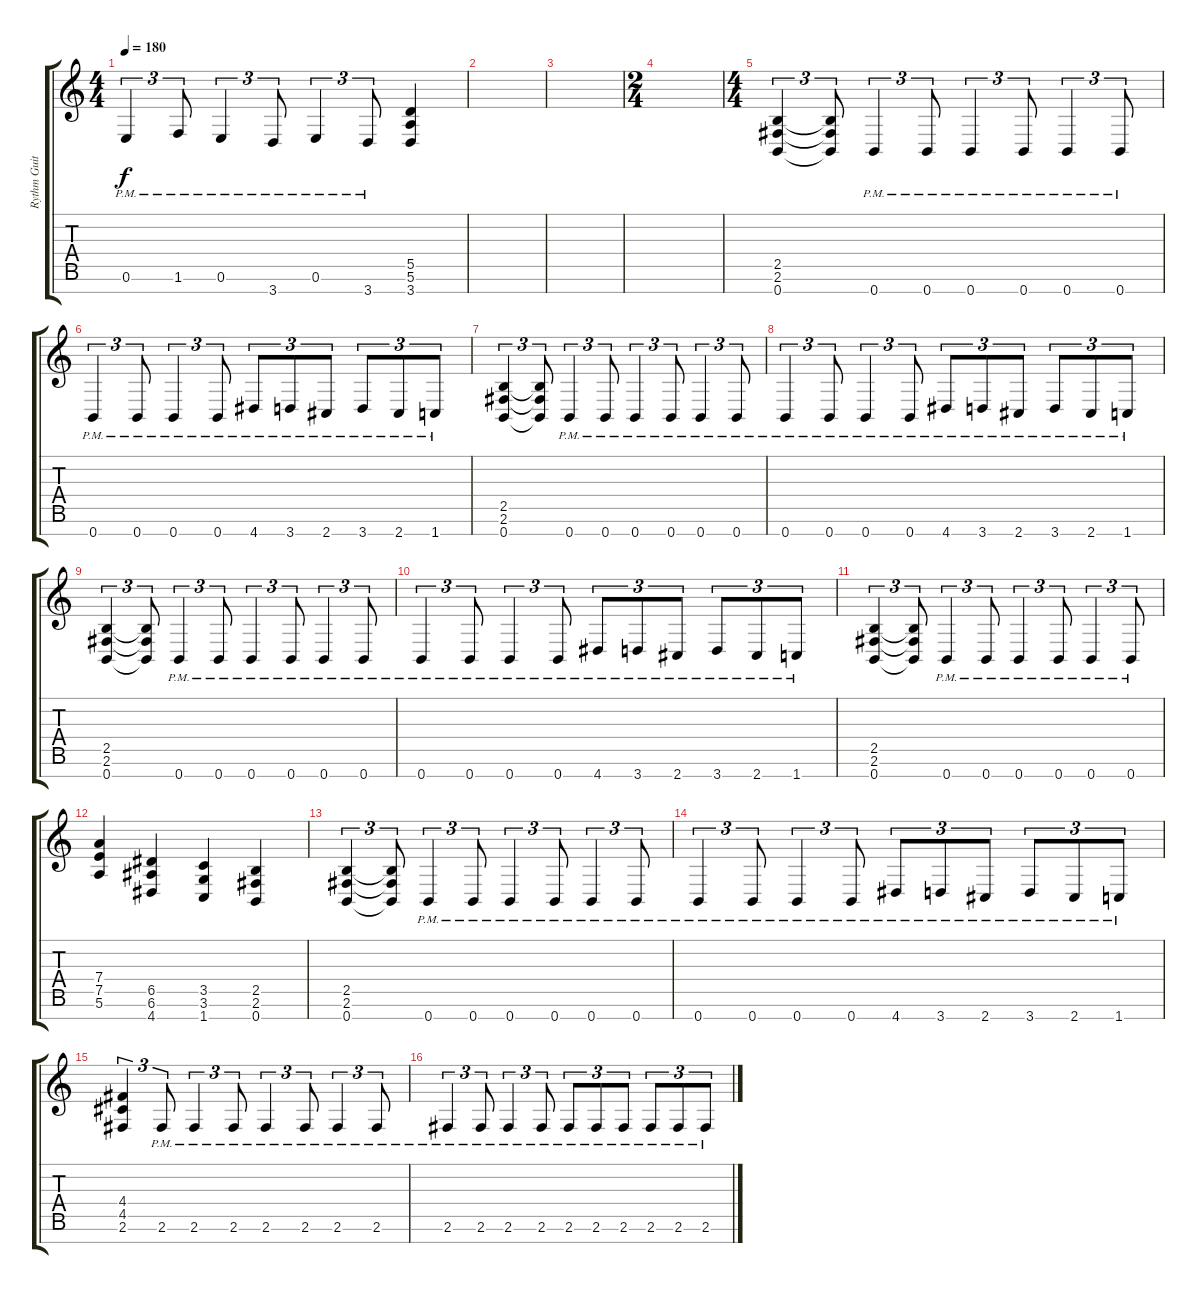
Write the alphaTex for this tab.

\track ("Rythm Guitar" "Rythm Guit") {instrument overdrivenguitar}
\staff {score tabs}
\tuning (E4 B3 G3 D3 A2 E2 B1) {hide}
\ts (4 4)
\tempo 180
\clef g2
\ks c
0.6{pm}.4{tu (3 2) dy f} 1.6{pm}.8{tu (3 2)} 0.6{pm}.4{tu (3 2)} 3.7{pm}.8{tu (3 2)} 0.6{pm}.4{tu (3 2)} 3.7{pm}.8{tu (3 2)} (5.5 5.6 3.7).4 |
|
|
\ts (2 4)
|
\ts (4 4)
(2.5 2.6 0.7).4{tu (3 2)} (2.5{t} 2.6{t} 0.7{t}).8{tu (3 2)} 0.7{pm}.4{tu (3 2)} 0.7{pm}.8{tu (3 2)} 0.7{pm}.4{tu (3 2)} 0.7{pm}.8{tu (3 2)} 0.7{pm}.4{tu (3 2)} 0.7{pm}.8{tu (3 2)} |
0.7{pm}.4{tu (3 2)} 0.7{pm}.8{tu (3 2)} 0.7{pm}.4{tu (3 2)} 0.7{pm}.8{tu (3 2)} 4.7{pm}.8{tu (3 2)} 3.7{pm}.8{tu (3 2)} 2.7{pm}.8{tu (3 2)} 3.7{pm}.8{tu (3 2)} 2.7{pm}.8{tu (3 2)} 1.7{pm}.8{tu (3 2)} |
(2.5 2.6 0.7).4{tu (3 2)} (2.5{t} 2.6{t} 0.7{t}).8{tu (3 2)} 0.7{pm}.4{tu (3 2)} 0.7{pm}.8{tu (3 2)} 0.7{pm}.4{tu (3 2)} 0.7{pm}.8{tu (3 2)} 0.7{pm}.4{tu (3 2)} 0.7{pm}.8{tu (3 2)} |
0.7{pm}.4{tu (3 2)} 0.7{pm}.8{tu (3 2)} 0.7{pm}.4{tu (3 2)} 0.7{pm}.8{tu (3 2)} 4.7{pm}.8{tu (3 2)} 3.7{pm}.8{tu (3 2)} 2.7{pm}.8{tu (3 2)} 3.7{pm}.8{tu (3 2)} 2.7{pm}.8{tu (3 2)} 1.7{pm}.8{tu (3 2)} |
(2.5 2.6 0.7).4{tu (3 2)} (2.5{t} 2.6{t} 0.7{t}).8{tu (3 2)} 0.7{pm}.4{tu (3 2)} 0.7{pm}.8{tu (3 2)} 0.7{pm}.4{tu (3 2)} 0.7{pm}.8{tu (3 2)} 0.7{pm}.4{tu (3 2)} 0.7{pm}.8{tu (3 2)} |
0.7{pm}.4{tu (3 2)} 0.7{pm}.8{tu (3 2)} 0.7{pm}.4{tu (3 2)} 0.7{pm}.8{tu (3 2)} 4.7{pm}.8{tu (3 2)} 3.7{pm}.8{tu (3 2)} 2.7{pm}.8{tu (3 2)} 3.7{pm}.8{tu (3 2)} 2.7{pm}.8{tu (3 2)} 1.7{pm}.8{tu (3 2)} |
(2.5 2.6 0.7).4{tu (3 2)} (2.5{t} 2.6{t} 0.7{t}).8{tu (3 2)} 0.7{pm}.4{tu (3 2)} 0.7{pm}.8{tu (3 2)} 0.7{pm}.4{tu (3 2)} 0.7{pm}.8{tu (3 2)} 0.7{pm}.4{tu (3 2)} 0.7{pm}.8{tu (3 2)} |
(7.4 7.5 5.6).4 (6.5 6.6 4.7).4 (3.5 3.6 1.7).4 (2.5 2.6 0.7).4 |
(2.5 2.6 0.7).4{tu (3 2)} (2.5{t} 2.6{t} 0.7{t}).8{tu (3 2)} 0.7{pm}.4{tu (3 2)} 0.7{pm}.8{tu (3 2)} 0.7{pm}.4{tu (3 2)} 0.7{pm}.8{tu (3 2)} 0.7{pm}.4{tu (3 2)} 0.7{pm}.8{tu (3 2)} |
0.7{pm}.4{tu (3 2)} 0.7{pm}.8{tu (3 2)} 0.7{pm}.4{tu (3 2)} 0.7{pm}.8{tu (3 2)} 4.7{pm}.8{tu (3 2)} 3.7{pm}.8{tu (3 2)} 2.7{pm}.8{tu (3 2)} 3.7{pm}.8{tu (3 2)} 2.7{pm}.8{tu (3 2)} 1.7{pm}.8{tu (3 2)} |
(4.4 4.5 2.6).4{tu (3 2)} 2.6{pm}.8{tu (3 2)} 2.6{pm}.4{tu (3 2)} 2.6{pm}.8{tu (3 2)} 2.6{pm}.4{tu (3 2)} 2.6{pm}.8{tu (3 2)} 2.6{pm}.4{tu (3 2)} 2.6{pm}.8{tu (3 2)} |
2.6{pm}.4{tu (3 2)} 2.6{pm}.8{tu (3 2)} 2.6{pm}.4{tu (3 2)} 2.6{pm}.8{tu (3 2)} 2.6{pm}.8{tu (3 2)} 2.6{pm}.8{tu (3 2)} 2.6{pm}.8{tu (3 2)} 2.6{pm}.8{tu (3 2)} 2.6{pm}.8{tu (3 2)} 2.6{pm}.8{tu (3 2)}
